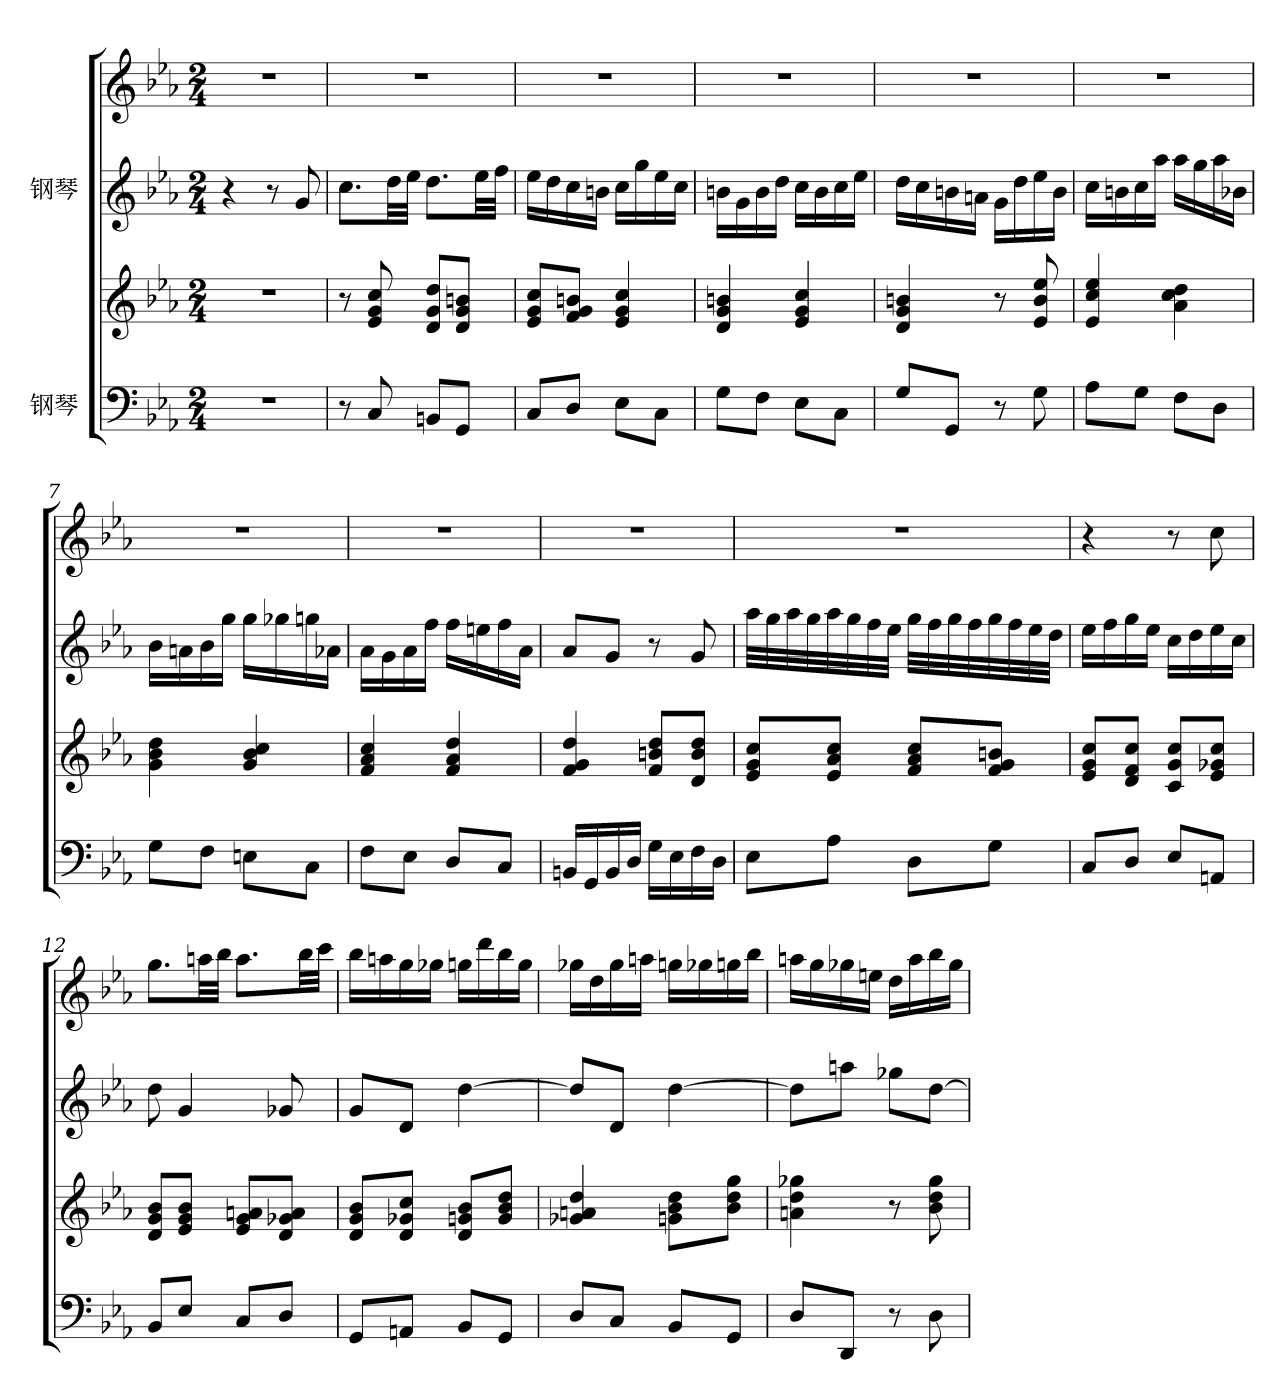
**kern	**kern	**kern	**kern
*part2	*part2	*part1	*part1
*staff4	*staff3	*staff2	*staff1
*I"钢琴	*	*I"钢琴	*
*clefF4	*clefG2	*clefG2	*clefG2
*k[b-e-a-]	*k[b-e-a-]	*k[b-e-a-]	*k[b-e-a-]
*M2/4	*M2/4	*M2/4	*M2/4
*MM89	*MM89	*MM89	*MM89
=1	=1	=1	=1
2r	2r	4r	2r
.	.	8r	.
.	.	8g/	.
=2	=2	=2	=2
8r	8r	8.cc\L	2r
8C/	8e-/ 8g/ 8cc/	.	.
.	.	32dd\LL	.
.	.	32ee-\JJJ	.
8BBn/L	8d/ 8g/ 8dd/L	8.dd\L	.
8GG/J	8d/ 8g/ 8bn/J	.	.
.	.	32ee-\LL	.
.	.	32ff\JJJ	.
=3	=3	=3	=3
8C/L	8e-/ 8g/ 8cc/L	16ee-\LL	2r
.	.	16dd\	.
8D/J	8f/ 8g/ 8bn/J	16cc\	.
.	.	16bn\JJ	.
8E-\L	4e-/ 4g/ 4cc/	16cc\LL	.
.	.	16gg\	.
8C\J	.	16ee-\	.
.	.	16cc\JJ	.
=4	=4	=4	=4
8G\L	4d/ 4g/ 4bn/	16bn\LL	2r
.	.	16g\	.
8F\J	.	16b\	.
.	.	16dd\JJ	.
8E-\L	4e-/ 4g/ 4cc/	16cc\LL	.
.	.	16b\	.
8C\J	.	16cc\	.
.	.	16ee-\JJ	.
=5	=5	=5	=5
8G/L	4d/ 4g/ 4bn/	16dd\LL	2r
.	.	16cc\	.
8GG/J	.	16bn\	.
.	.	16an\JJ	.
8r	8r	16g\LL	.
.	.	16dd\	.
8G\	8e-/ 8b/ 8ee-/	16ee-\	.
.	.	16b\JJ	.
!!LO:LB:g=z
=6	=6	=6	=6
8A-\L	4e-/ 4cc/ 4ee-/	16cc\LL	2r
.	.	16bn\	.
8G\J	.	16cc\	.
.	.	16aa-\JJ	.
8F\L	4a-\ 4cc\ 4dd\	16aa-\LL	.
.	.	16gg\	.
8D\J	.	16aa-\	.
.	.	16b-X\JJ	.
=7	=7	=7	=7
8G\L	4g\ 4b-\ 4dd\	16b-\LL	2r
.	.	16an\	.
8F\J	.	16b-\	.
.	.	16gg\JJ	.
8En\L	4g/ 4b-/ 4cc/	16gg\LL	.
.	.	16gg-X\	.
8C\J	.	16ggn\	.
.	.	16a-X\JJ	.
=8	=8	=8	=8
8F\L	4f/ 4a-/ 4cc/	16a-\LL	2r
.	.	16g\	.
8E-\J	.	16a-\	.
.	.	16ff\JJ	.
8D/L	4f/ 4a-/ 4dd/	16ff\LL	.
.	.	16een\	.
8C/J	.	16ff\	.
.	.	16a-\JJ	.
=9	=9	=9	=9
16BBn/LL	4f/ 4g/ 4dd/	8a-/L	2r
16GG/	.	.	.
16BB/	.	8g/J	.
16D/JJ	.	.	.
16G\LL	8f/ 8bn/ 8dd/L	8r	.
16E-\	.	.	.
16F\	8d/ 8b/ 8dd/J	8g/	.
16D\JJ	.	.	.
!!LO:LB:g=z
=10	=10	=10	=10
8E-\L	8e-/ 8g/ 8cc/L	32aa-\LLL	2r
.	.	32gg\	.
.	.	32aa-\	.
.	.	32gg\	.
8A-\J	8e-/ 8a-/ 8cc/J	32aa-\	.
.	.	32gg\	.
.	.	32ff\	.
.	.	32ee-\JJJ	.
8D\L	8f/ 8a-/ 8cc/L	32gg\LLL	.
.	.	32ff\	.
.	.	32gg\	.
.	.	32ff\	.
8G\J	8f/ 8g/ 8bn/J	32gg\	.
.	.	32ff\	.
.	.	32ee-\	.
.	.	32dd\JJJ	.
=11	=11	=11	=11
8C/L	8e-/ 8g/ 8cc/L	16ee-\LL	4r
.	.	16ff\	.
8D/J	8d/ 8f/ 8cc/J	16gg\	.
.	.	16ee-\JJ	.
8E-/L	8c/ 8g/ 8cc/L	16cc\LL	8r
.	.	16dd\	.
8AAn/J	8e-/ 8g-X/ 8cc/J	16ee-\	8cc\
.	.	16cc\JJ	.
=12	=12	=12	=12
8BB-/L	8d/ 8g/ 8b-/L	8dd\	8.gg\L
8E-/J	8e-/ 8g/ 8b-/J	4g/	.
.	.	.	32aan\LL
.	.	.	32bb-\JJJ
8C/L	8e-/ 8g/ 8an/L	.	8.aa\L
8D/J	8d/ 8g-X/ 8a/J	8g-X/	.
.	.	.	32bb-\LL
.	.	.	32ccc\JJJ
!!LO:PB:g=z
=13	=13	=13	=13
8GG/L	8d/ 8g/ 8b-/L	8g/L	16bb-\LL
.	.	.	16aan\
8AAn/J	8d/ 8g-X/ 8cc/J	8d/J	16gg\
.	.	.	16gg-X\JJ
8BB-/L	8d/ 8gn/ 8b-/L	[4dd\	16ggn\LL
.	.	.	16ddd\
8GG/J	8g/ 8b-/ 8dd/J	.	16bb-\
.	.	.	16gg\JJ
=14	=14	=14	=14
8D/L	4g-X/ 4an/ 4dd/	8dd/L]	16gg-X\LL
.	.	.	16dd\
8C/J	.	8d/J	16gg-\
.	.	.	16aan\JJ
8BB-/L	8gn\ 8b-\ 8dd\L	[4dd\	16ggn\LL
.	.	.	16gg-X\
8GG/J	8b-\ 8dd\ 8gg\J	.	16ggn\
.	.	.	16bb-\JJ
=15	=15	=15	=15
8D/L	4an\ 4dd\ 4gg-X\	8dd\L]	16aan\LL
.	.	.	16gg\
8DD/J	.	8aan\J	16gg-X\
.	.	.	16een\JJ
8r	8r	8gg-X\L	16dd\LL
.	.	.	16aa\
8D\	8b-\ 8dd\ 8gg-\	[8dd\J	16bb-\
.	.	.	16gg-\JJ
=	=	=	=
*-	*-	*-	*-
